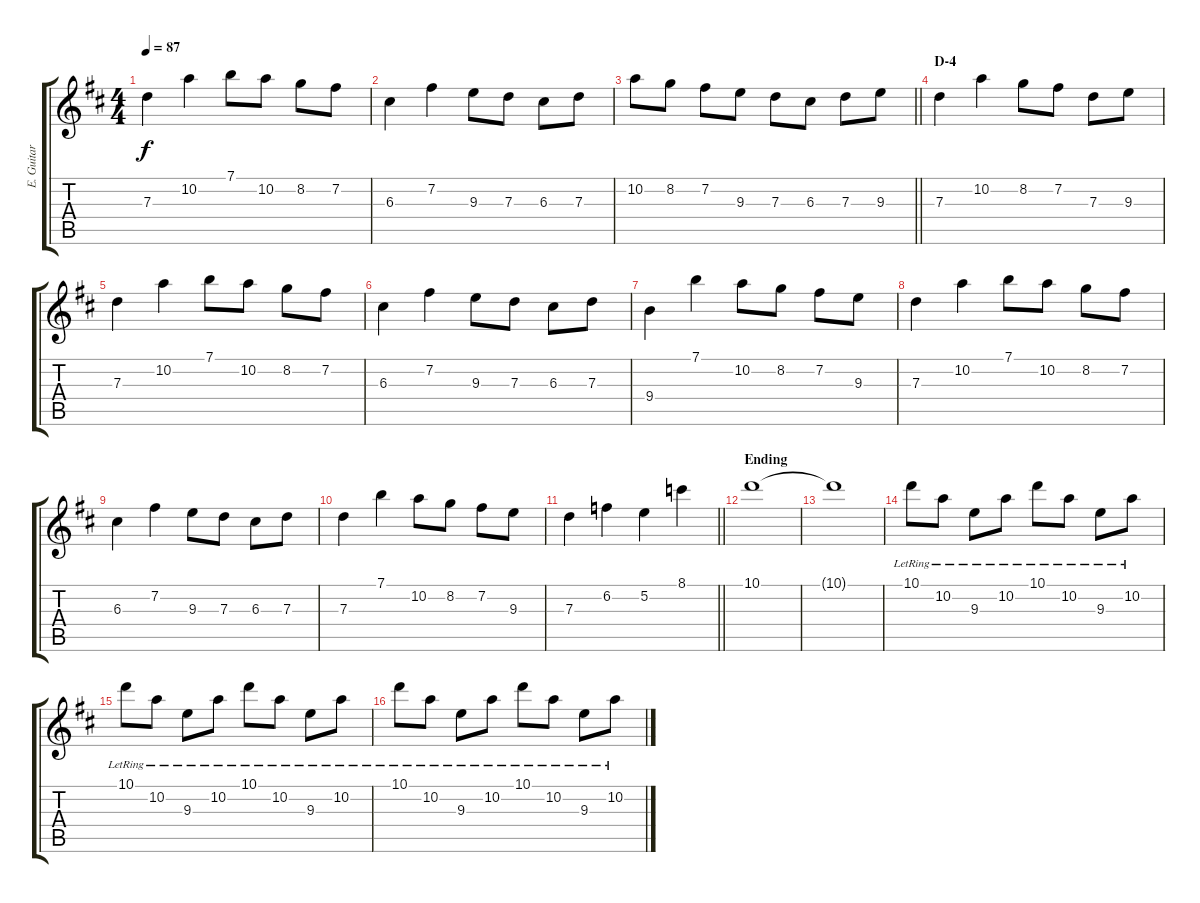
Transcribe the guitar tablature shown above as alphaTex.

\track ("E. Guitar I" "E. Guitar ") {instrument electricguitarclean}
\staff {score tabs}
\tuning (E4 B3 G3 D3 A2 E2) {hide}
\ts (4 4)
\tempo 87
\clef g2
\ks d
7.3.4{dy f} 10.2.4 7.1.8 10.2.8 8.2.8 7.2.8 |
6.3.4 7.2.4 9.3.8 7.3.8 6.3.8 7.3.8 |
\barLineRight lightlight
10.2.8 8.2.8 7.2.8 9.3.8 7.3.8 6.3.8 7.3.8 9.3.8 |
\section ("" "D-4")
7.3.4 10.2.4 8.2.8 7.2.8 7.3.8 9.3.8 |
7.3.4 10.2.4 7.1.8 10.2.8 8.2.8 7.2.8 |
6.3.4 7.2.4 9.3.8 7.3.8 6.3.8 7.3.8 |
9.4.4 7.1.4 10.2.8 8.2.8 7.2.8 9.3.8 |
7.3.4 10.2.4 7.1.8 10.2.8 8.2.8 7.2.8 |
6.3.4 7.2.4 9.3.8 7.3.8 6.3.8 7.3.8 |
7.3.4 7.1.4 10.2.8 8.2.8 7.2.8 9.3.8 |
\barLineRight lightlight
7.3.4 6.2.4 5.2.4 8.1.4 |
\section ("" "Ending")
10.1.1 |
10.1{t}.1 |
10.1{lr}.8 10.2{lr}.8 9.3{lr}.8 10.2{lr}.8 10.1{lr}.8 10.2{lr}.8 9.3{lr}.8 10.2{lr}.8 |
10.1{lr}.8 10.2{lr}.8 9.3{lr}.8 10.2{lr}.8 10.1{lr}.8 10.2{lr}.8 9.3{lr}.8 10.2{lr}.8 |
10.1{lr}.8 10.2{lr}.8 9.3{lr}.8 10.2{lr}.8 10.1{lr}.8 10.2{lr}.8 9.3{lr}.8 10.2{lr}.8
